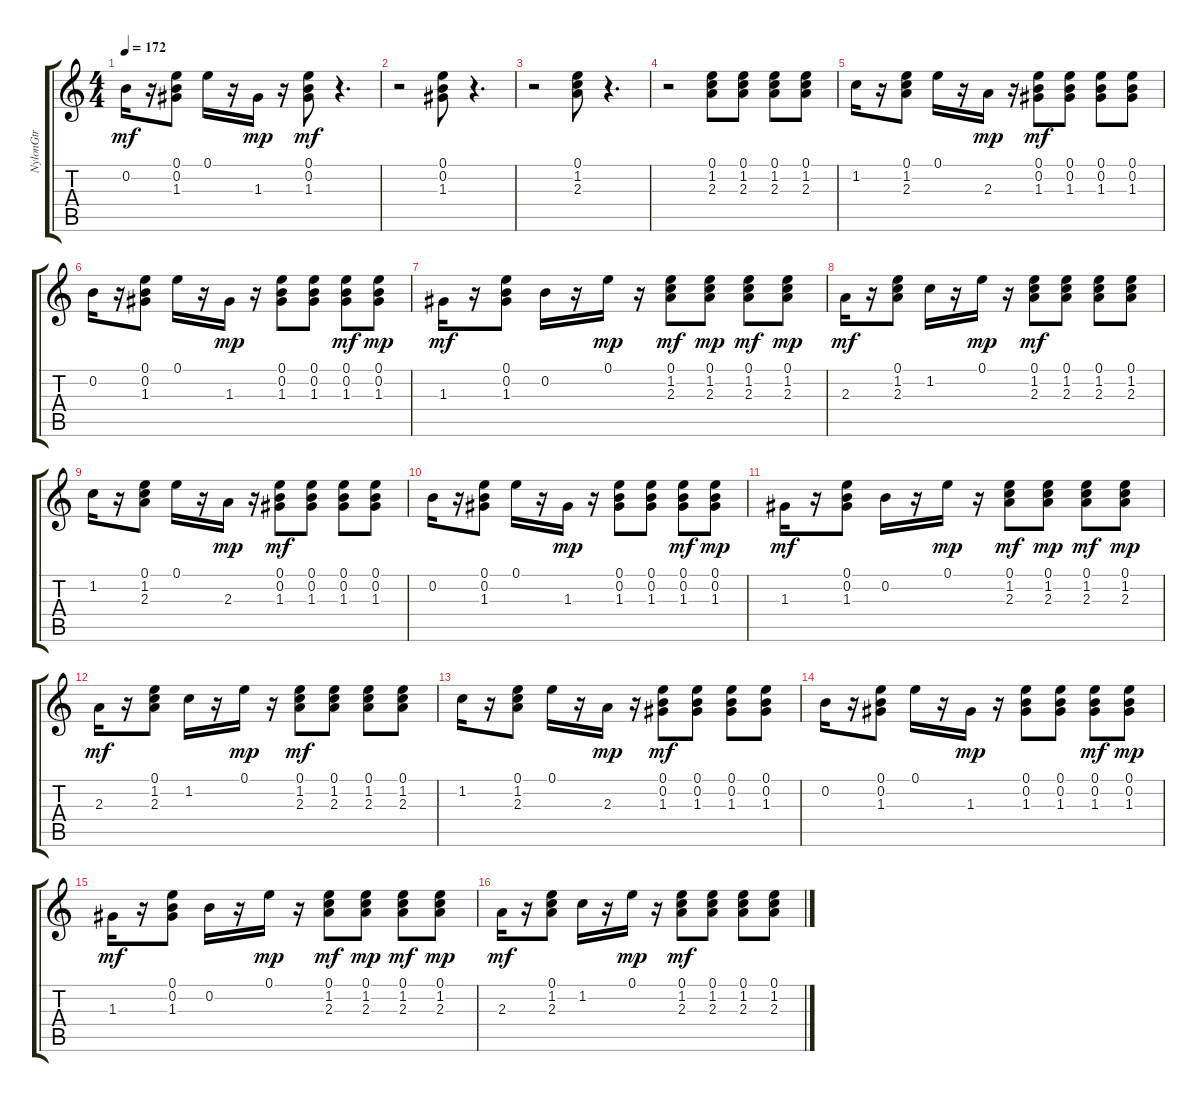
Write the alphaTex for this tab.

\track ("NylonGtr" "NylonGtr") {instrument acousticguitarnylon}
\staff {score tabs}
\tuning (E4 B3 G3 D3 A2 E2) {hide}
\ts (4 4)
\tempo 172
\clef g2
\ks c
0.2.16{dy mf} r.16 (0.1 0.2 1.3).8 0.1.16 r.16 1.3.16{dy mp} r.16 (0.1 0.2 1.3).8{dy mf} r.4{d} |
r.2 (0.1 0.2 1.3).8 r.4{d} |
r.2 (0.1 1.2 2.3).8 r.4{d} |
r.2 (0.1 1.2 2.3).8 (0.1 1.2 2.3).8 (0.1 1.2 2.3).8 (0.1 1.2 2.3).8 |
1.2.16 r.16 (0.1 1.2 2.3).8 0.1.16 r.16 2.3.16{dy mp} r.16 (0.1 0.2 1.3).8{dy mf} (0.1 0.2 1.3).8 (0.1 0.2 1.3).8 (0.1 0.2 1.3).8 |
0.2.16 r.16 (0.1 0.2 1.3).8 0.1.16 r.16 1.3.16{dy mp} r.16 (0.1 0.2 1.3).8 (0.1 0.2 1.3).8 (0.1 0.2 1.3).8{dy mf} (0.1 0.2 1.3).8{dy mp} |
1.3.16{dy mf} r.16 (0.1 0.2 1.3).8 0.2.16 r.16 0.1.16{dy mp} r.16 (0.1 1.2 2.3).8{dy mf} (0.1 1.2 2.3).8{dy mp} (0.1 1.2 2.3).8{dy mf} (0.1 1.2 2.3).8{dy mp} |
2.3.16{dy mf} r.16 (0.1 1.2 2.3).8 1.2.16 r.16 0.1.16{dy mp} r.16 (0.1 1.2 2.3).8{dy mf} (0.1 1.2 2.3).8 (0.1 1.2 2.3).8 (0.1 1.2 2.3).8 |
1.2.16 r.16 (0.1 1.2 2.3).8 0.1.16 r.16 2.3.16{dy mp} r.16 (0.1 0.2 1.3).8{dy mf} (0.1 0.2 1.3).8 (0.1 0.2 1.3).8 (0.1 0.2 1.3).8 |
0.2.16 r.16 (0.1 0.2 1.3).8 0.1.16 r.16 1.3.16{dy mp} r.16 (0.1 0.2 1.3).8 (0.1 0.2 1.3).8 (0.1 0.2 1.3).8{dy mf} (0.1 0.2 1.3).8{dy mp} |
1.3.16{dy mf} r.16 (0.1 0.2 1.3).8 0.2.16 r.16 0.1.16{dy mp} r.16 (0.1 1.2 2.3).8{dy mf} (0.1 1.2 2.3).8{dy mp} (0.1 1.2 2.3).8{dy mf} (0.1 1.2 2.3).8{dy mp} |
2.3.16{dy mf} r.16 (0.1 1.2 2.3).8 1.2.16 r.16 0.1.16{dy mp} r.16 (0.1 1.2 2.3).8{dy mf} (0.1 1.2 2.3).8 (0.1 1.2 2.3).8 (0.1 1.2 2.3).8 |
1.2.16 r.16 (0.1 1.2 2.3).8 0.1.16 r.16 2.3.16{dy mp} r.16 (0.1 0.2 1.3).8{dy mf} (0.1 0.2 1.3).8 (0.1 0.2 1.3).8 (0.1 0.2 1.3).8 |
0.2.16 r.16 (0.1 0.2 1.3).8 0.1.16 r.16 1.3.16{dy mp} r.16 (0.1 0.2 1.3).8 (0.1 0.2 1.3).8 (0.1 0.2 1.3).8{dy mf} (0.1 0.2 1.3).8{dy mp} |
1.3.16{dy mf} r.16 (0.1 0.2 1.3).8 0.2.16 r.16 0.1.16{dy mp} r.16 (0.1 1.2 2.3).8{dy mf} (0.1 1.2 2.3).8{dy mp} (0.1 1.2 2.3).8{dy mf} (0.1 1.2 2.3).8{dy mp} |
2.3.16{dy mf} r.16 (0.1 1.2 2.3).8 1.2.16 r.16 0.1.16{dy mp} r.16 (0.1 1.2 2.3).8{dy mf} (0.1 1.2 2.3).8 (0.1 1.2 2.3).8 (0.1 1.2 2.3).8
